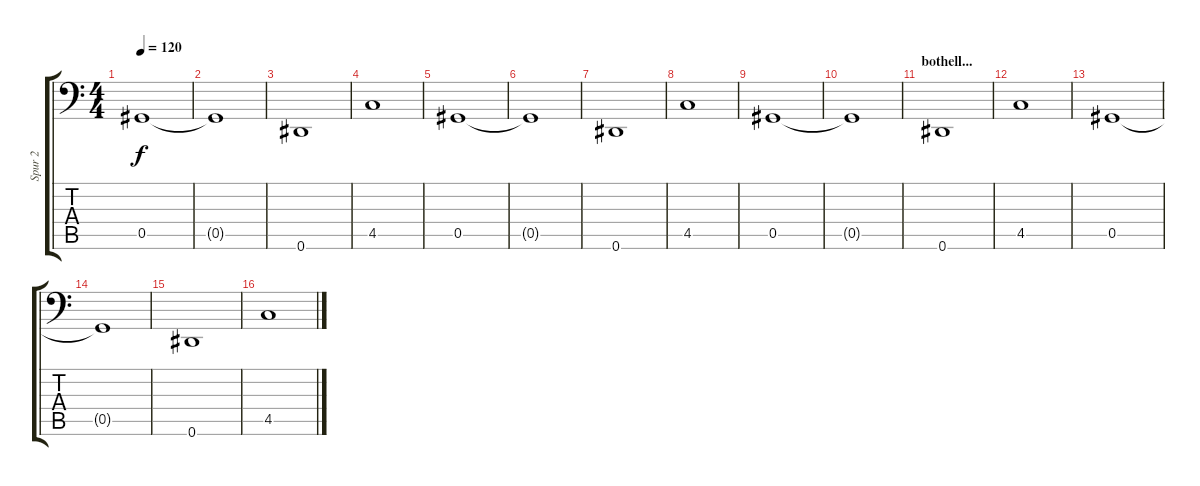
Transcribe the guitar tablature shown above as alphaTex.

\track ("Spur 2" "Spur 2") {instrument electricbassfinger}
\staff {score tabs}
\tuning (Eb3 Bb2 Gb2 Db2 Ab1 Eb1) {hide}
\ts (4 4)
\tempo 120
\clef f4
\ks c
0.5.1{dy f} |
0.5{t}.1 |
0.6.1 |
4.5.1 |
0.5.1 |
0.5{t}.1 |
0.6.1 |
4.5.1 |
0.5.1 |
0.5{t}.1 |
\section ("" "bothell...")
0.6.1 |
4.5.1 |
0.5.1 |
0.5{t}.1 |
0.6.1 |
4.5.1
